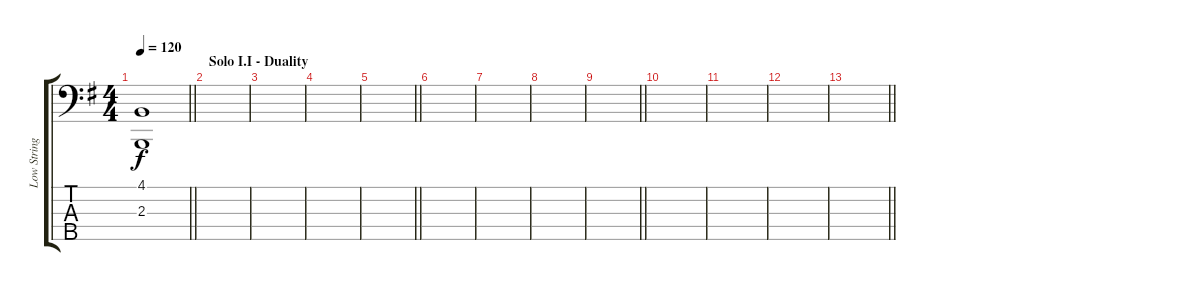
\track ("Low Strings Standard" "Low String") {instrument stringensemble1}
\staff {score tabs}
\tuning (G2 D2 A1 E1 B0) {hide}
\ts (4 4)
\tempo 120
\clef f4
\barLineRight lightlight
\ks eminor
(4.1{t} 2.3{t}).1{dy f} |
\section ("" "Solo I.I - Duality")
|
|
|
\barLineRight lightlight
|
|
|
|
\barLineRight lightlight
|
|
|
|
\barLineRight lightlight
